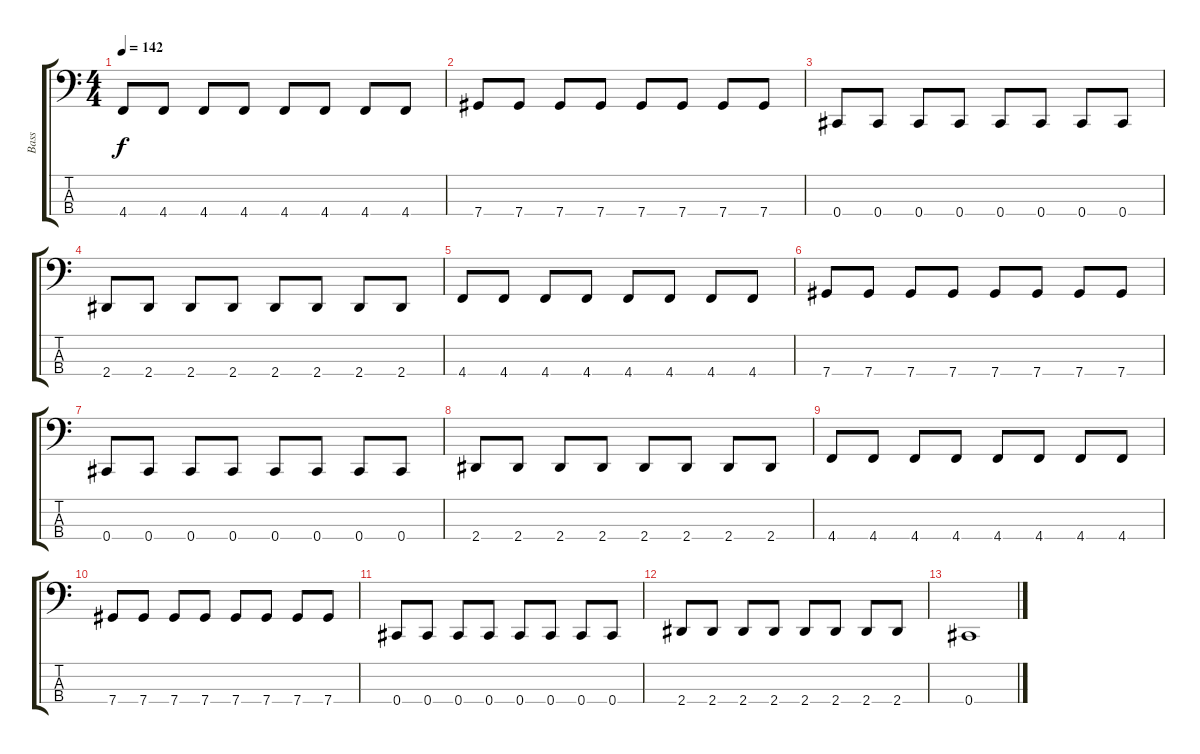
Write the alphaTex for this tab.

\track ("Bass" "Bass") {instrument electricbasspick}
\staff {score tabs}
\tuning (Gb2 Db2 Ab1 Db1) {hide}
\ts (4 4)
\tempo 142
\clef f4
\ks c
4.4.8{dy f} 4.4.8 4.4.8 4.4.8 4.4.8 4.4.8 4.4.8 4.4.8 |
7.4.8 7.4.8 7.4.8 7.4.8 7.4.8 7.4.8 7.4.8 7.4.8 |
0.4.8 0.4.8 0.4.8 0.4.8 0.4.8 0.4.8 0.4.8 0.4.8 |
2.4.8 2.4.8 2.4.8 2.4.8 2.4.8 2.4.8 2.4.8 2.4.8 |
4.4.8 4.4.8 4.4.8 4.4.8 4.4.8 4.4.8 4.4.8 4.4.8 |
7.4.8 7.4.8 7.4.8 7.4.8 7.4.8 7.4.8 7.4.8 7.4.8 |
0.4.8 0.4.8 0.4.8 0.4.8 0.4.8 0.4.8 0.4.8 0.4.8 |
2.4.8 2.4.8 2.4.8 2.4.8 2.4.8 2.4.8 2.4.8 2.4.8 |
4.4.8 4.4.8 4.4.8 4.4.8 4.4.8 4.4.8 4.4.8 4.4.8 |
7.4.8 7.4.8 7.4.8 7.4.8 7.4.8 7.4.8 7.4.8 7.4.8 |
0.4.8 0.4.8 0.4.8 0.4.8 0.4.8 0.4.8 0.4.8 0.4.8 |
2.4.8 2.4.8 2.4.8 2.4.8 2.4.8 2.4.8 2.4.8 2.4.8 |
0.4.1
